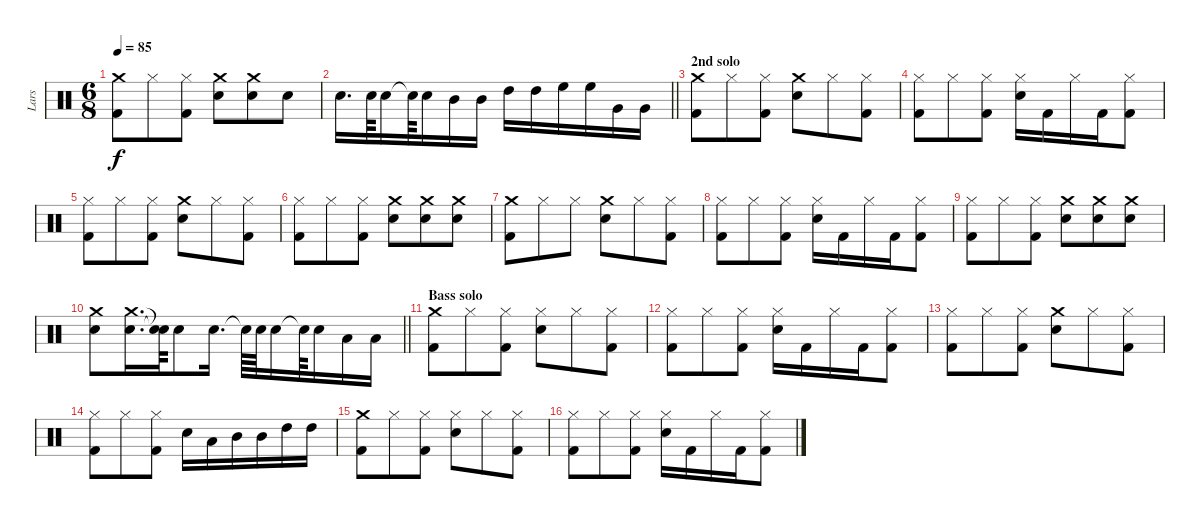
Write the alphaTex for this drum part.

\track ("Lars" "Lars") {instrument percussion}
\staff {score}
\articulation defaults
\ts (6 8)
\tempo 85
\clef neutral
\ks c
("Kick (hit) 2" "Crash medium (hit)").8{dy f} "Hi-Hat (closed)".8 ("Kick (hit) 2" "Hi-Hat (closed)").8 ("Crash medium (hit)" "Snare (hit) 2").8 ("Crash medium (hit)" "Snare (hit) 2").8 "Snare (hit) 2".8 |
\barLineRight lightlight "Snare (hit) 2".16{d} "Snare (hit) 2".64 "Snare (hit) 2".16 "Snare (hit)"{t}.64 "Snare (hit) 2".16 "Mid Tom (hit)".16 "Mid Tom (hit)".16 "High Tom (hit)".16 "High Tom (hit)".16 "High Floor Tom (hit)".16 "High Floor Tom (hit)".16 "Very Low Tom (hit)".16 "Very Low Tom (hit)".16
|
\section ("" "2nd solo")
("Kick (hit) 2" "Crash medium (hit)").8 "Hi-Hat (closed)".8 ("Kick (hit) 2" "Hi-Hat (closed)").8 ("Crash medium (hit)" "Snare (hit) 2").8 "Hi-Hat (closed)".8 ("Kick (hit) 2" "Hi-Hat (closed)").8 |
("Hi-Hat (closed)" "Kick (hit) 2").8 "Hi-Hat (closed)".8 ("Kick (hit) 2" "Hi-Hat (closed)").8 ("Snare (hit) 2" "Hi-Hat (closed)").16 "Kick (hit) 2".16 "Hi-Hat (closed)".16 "Kick (hit) 2".16 ("Kick (hit) 2" "Hi-Hat (closed)").8 |
("Hi-Hat (closed)" "Kick (hit) 2").8 "Hi-Hat (closed)".8 ("Hi-Hat (closed)" "Kick (hit) 2").8 ("Crash medium (hit)" "Snare (hit) 2").8 "Hi-Hat (closed)".8 ("Hi-Hat (closed)" "Kick (hit) 2").8 |
("Hi-Hat (closed)" "Kick (hit) 2").8 "Hi-Hat (closed)".8 ("Kick (hit) 2" "Hi-Hat (closed)").8 ("Crash medium (hit)" "Snare (hit) 2").8 ("Crash medium (hit)" "Snare (hit) 2").8 ("Crash medium (hit)" "Snare (hit) 2").8 |
("Crash medium (hit)" "Kick (hit) 2").8 "Hi-Hat (closed)".8 "Hi-Hat (closed)".8 ("Crash medium (hit)" "Snare (hit) 2").8 "Hi-Hat (closed)".8 ("Kick (hit) 2" "Hi-Hat (closed)").8 |
("Hi-Hat (closed)" "Kick (hit) 2").8 "Hi-Hat (closed)".8 ("Kick (hit) 2" "Hi-Hat (closed)").8 ("Snare (hit) 2" "Hi-Hat (closed)").16 "Kick (hit) 2".16 "Hi-Hat (closed)".16 "Kick (hit) 2".16 ("Kick (hit) 2" "Hi-Hat (closed)").8 |
("Hi-Hat (closed)" "Kick (hit) 2").8 "Hi-Hat (closed)".8 ("Kick (hit) 2" "Hi-Hat (closed)").8 ("Crash medium (hit)" "Snare (hit) 2").8 ("Crash medium (hit)" "Snare (hit) 2").8 ("Crash medium (hit)" "Snare (hit) 2").8 |
\barLineRight lightlight
("Snare (hit) 2" "Crash medium (hit)").8 ("Snare (hit) 2" "Crash medium (hit)").16{d} ("Snare (hit)"{t} "Snare (hit)"{t}).64 "Snare (hit) 2".8 "Snare (hit) 2".16{d} "Snare (hit)"{t}.64 "Snare (hit) 2".64 "Snare (hit) 2".16 "Snare (hit)"{t}.64 "Snare (hit) 2".16 "Low Tom (hit)".16 "Low Tom (hit)".16 |
\section ("" "Bass solo")
("Kick (hit) 2" "Crash medium (hit)").8 "Hi-Hat (closed)".8 ("Kick (hit) 2" "Hi-Hat (closed)").8 ("Snare (hit) 2" "Hi-Hat (closed)").8 "Hi-Hat (closed)".8 ("Kick (hit) 2" "Hi-Hat (closed)").8 |
("Hi-Hat (closed)" "Kick (hit) 2").8 "Hi-Hat (closed)".8 ("Kick (hit) 2" "Hi-Hat (closed)").8 ("Snare (hit) 2" "Hi-Hat (closed)").16 "Kick (hit) 2".16 "Hi-Hat (closed)".16 "Kick (hit) 2".16 ("Kick (hit) 2" "Hi-Hat (closed)").8 |
("Hi-Hat (closed)" "Kick (hit) 2").8 "Hi-Hat (closed)".8 ("Hi-Hat (closed)" "Kick (hit) 2").8 ("Crash medium (hit)" "Snare (hit) 2").8 "Hi-Hat (closed)".8 ("Hi-Hat (closed)" "Kick (hit) 2").8 |
("Hi-Hat (closed)" "Kick (hit) 2").8 "Hi-Hat (closed)".8 ("Kick (hit) 2" "Hi-Hat (closed)").8 "Snare (hit) 2".16 "Low Tom (hit)".16 "Mid Tom (hit)".16 "Mid Tom (hit)".16 "High Tom (hit)".16 "High Tom (hit)".16 |
("Kick (hit) 2" "Crash medium (hit)").8 "Hi-Hat (closed)".8 ("Kick (hit) 2" "Hi-Hat (closed)").8 ("Snare (hit) 2" "Hi-Hat (closed)").8 "Hi-Hat (closed)".8 ("Kick (hit) 2" "Hi-Hat (closed)").8 |
("Hi-Hat (closed)" "Kick (hit) 2").8 "Hi-Hat (closed)".8 ("Kick (hit) 2" "Hi-Hat (closed)").8 ("Snare (hit) 2" "Hi-Hat (closed)").16 "Kick (hit) 2".16 "Hi-Hat (closed)".16 "Kick (hit) 2".16 ("Kick (hit) 2" "Hi-Hat (closed)").8
